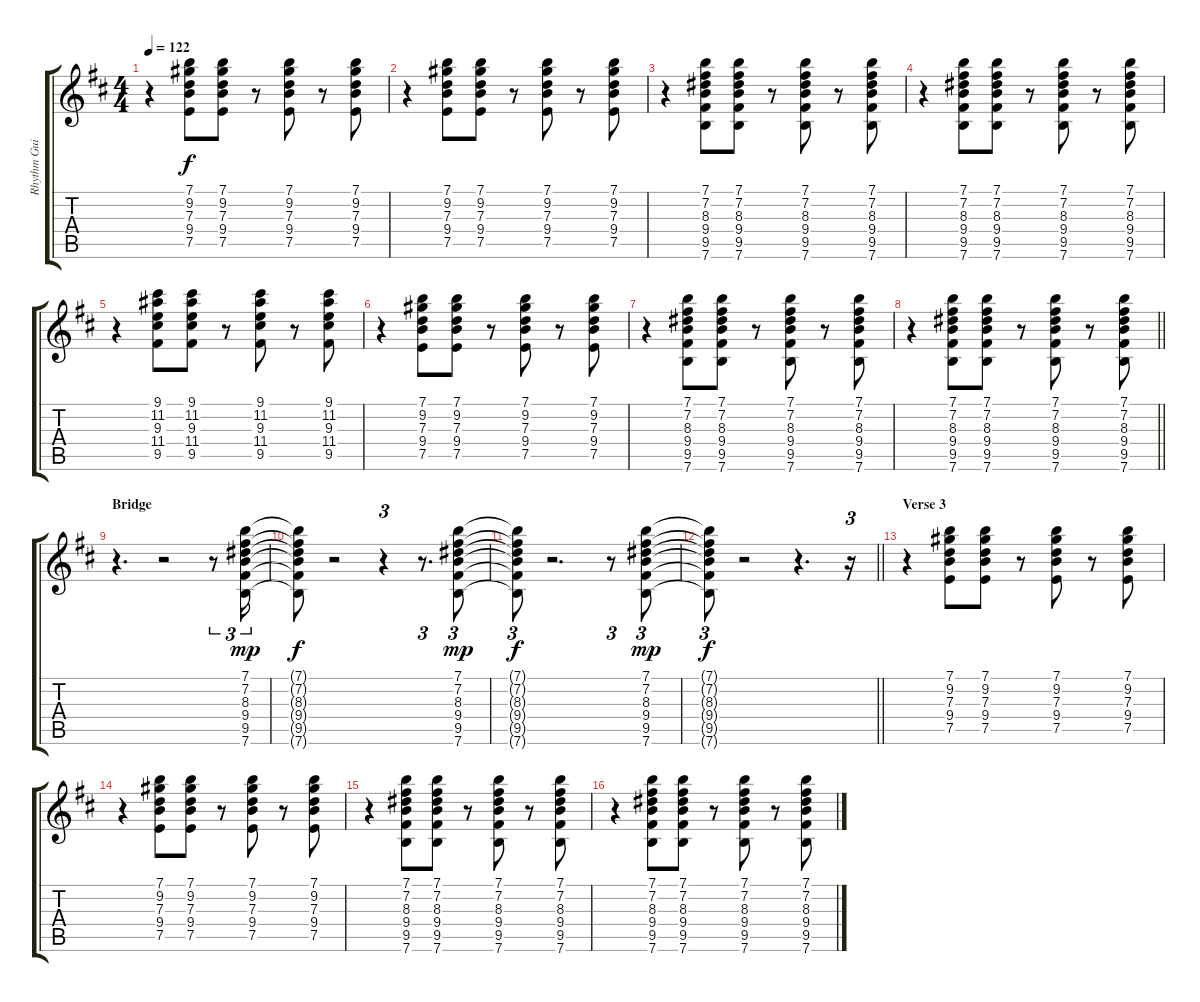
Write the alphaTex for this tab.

\track ("Rhythm Guitar 2" "Rhythm Gui") {instrument electricguitarclean}
\staff {score tabs}
\tuning (E4 B3 G3 D3 A2 E2) {hide}
\ts (4 4)
\tempo 122
\clef g2
\ks bminor
r.4{dy f} (7.1 9.2 7.3 9.4 7.5).8 (7.1 9.2 7.3 9.4 7.5).8 r.8 (7.1 9.2 7.3 9.4 7.5).8 r.8 (7.1 9.2 7.3 9.4 7.5).8 |
r.4 (7.1 9.2 7.3 9.4 7.5).8 (7.1 9.2 7.3 9.4 7.5).8 r.8 (7.1 9.2 7.3 9.4 7.5).8 r.8 (7.1 9.2 7.3 9.4 7.5).8 |
r.4 (7.1 7.2 8.3 9.4 9.5 7.6).8 (7.1 7.2 8.3 9.4 9.5 7.6).8 r.8 (7.1 7.2 8.3 9.4 9.5 7.6).8 r.8 (7.1 7.2 8.3 9.4 9.5 7.6).8 |
r.4 (7.1 7.2 8.3 9.4 9.5 7.6).8 (7.1 7.2 8.3 9.4 9.5 7.6).8 r.8 (7.1 7.2 8.3 9.4 9.5 7.6).8 r.8 (7.1 7.2 8.3 9.4 9.5 7.6).8 |
r.4 (9.1 11.2 9.3 11.4 9.5).8 (9.1 11.2 9.3 11.4 9.5).8 r.8 (9.1 11.2 9.3 11.4 9.5).8 r.8 (9.1 11.2 9.3 11.4 9.5).8 |
r.4 (7.1 9.2 7.3 9.4 7.5).8 (7.1 9.2 7.3 9.4 7.5).8 r.8 (7.1 9.2 7.3 9.4 7.5).8 r.8 (7.1 9.2 7.3 9.4 7.5).8 |
r.4 (7.1 7.2 8.3 9.4 9.5 7.6).8 (7.1 7.2 8.3 9.4 9.5 7.6).8 r.8 (7.1 7.2 8.3 9.4 9.5 7.6).8 r.8 (7.1 7.2 8.3 9.4 9.5 7.6).8 |
\barLineRight lightlight
r.4 (7.1 7.2 8.3 9.4 9.5 7.6).8 (7.1 7.2 8.3 9.4 9.5 7.6).8 r.8 (7.1 7.2 8.3 9.4 9.5 7.6).8 r.8 (7.1 7.2 8.3 9.4 9.5 7.6).8 |
\section ("" "Bridge")
r.4{d} r.2 r.8{tu (3 2)} (7.1 7.2 8.3 9.4 9.5 7.6).16{tu (3 2) dy mp} |
(7.1{t} 7.2{t} 8.3{t} 9.4{t} 9.5{t} 7.6{t}).8{dy f} r.2 r.4{tu (3 2)} r.8{d tu (3 2)} (7.1 7.2 8.3 9.4 9.5 7.6).8{tu (3 2) dy mp} |
(7.1{t} 7.2{t} 8.3{t} 9.4{t} 9.5{t} 7.6{t}).8{tu (3 2) dy f} r.2{d} r.8{tu (3 2)} (7.1 7.2 8.3 9.4 9.5 7.6).8{tu (3 2) dy mp} |
\barLineRight lightlight
(7.1{t} 7.2{t} 8.3{t} 9.4{t} 9.5{t} 7.6{t}).8{tu (3 2) dy f} r.2 r.4{d} r.16{tu (3 2)} |
\section ("" "Verse 3")
r.4 (7.1 9.2 7.3 9.4 7.5).8 (7.1 9.2 7.3 9.4 7.5).8 r.8 (7.1 9.2 7.3 9.4 7.5).8 r.8 (7.1 9.2 7.3 9.4 7.5).8 |
r.4 (7.1 9.2 7.3 9.4 7.5).8 (7.1 9.2 7.3 9.4 7.5).8 r.8 (7.1 9.2 7.3 9.4 7.5).8 r.8 (7.1 9.2 7.3 9.4 7.5).8 |
r.4 (7.1 7.2 8.3 9.4 9.5 7.6).8 (7.1 7.2 8.3 9.4 9.5 7.6).8 r.8 (7.1 7.2 8.3 9.4 9.5 7.6).8 r.8 (7.1 7.2 8.3 9.4 9.5 7.6).8 |
r.4 (7.1 7.2 8.3 9.4 9.5 7.6).8 (7.1 7.2 8.3 9.4 9.5 7.6).8 r.8 (7.1 7.2 8.3 9.4 9.5 7.6).8 r.8 (7.1 7.2 8.3 9.4 9.5 7.6).8
